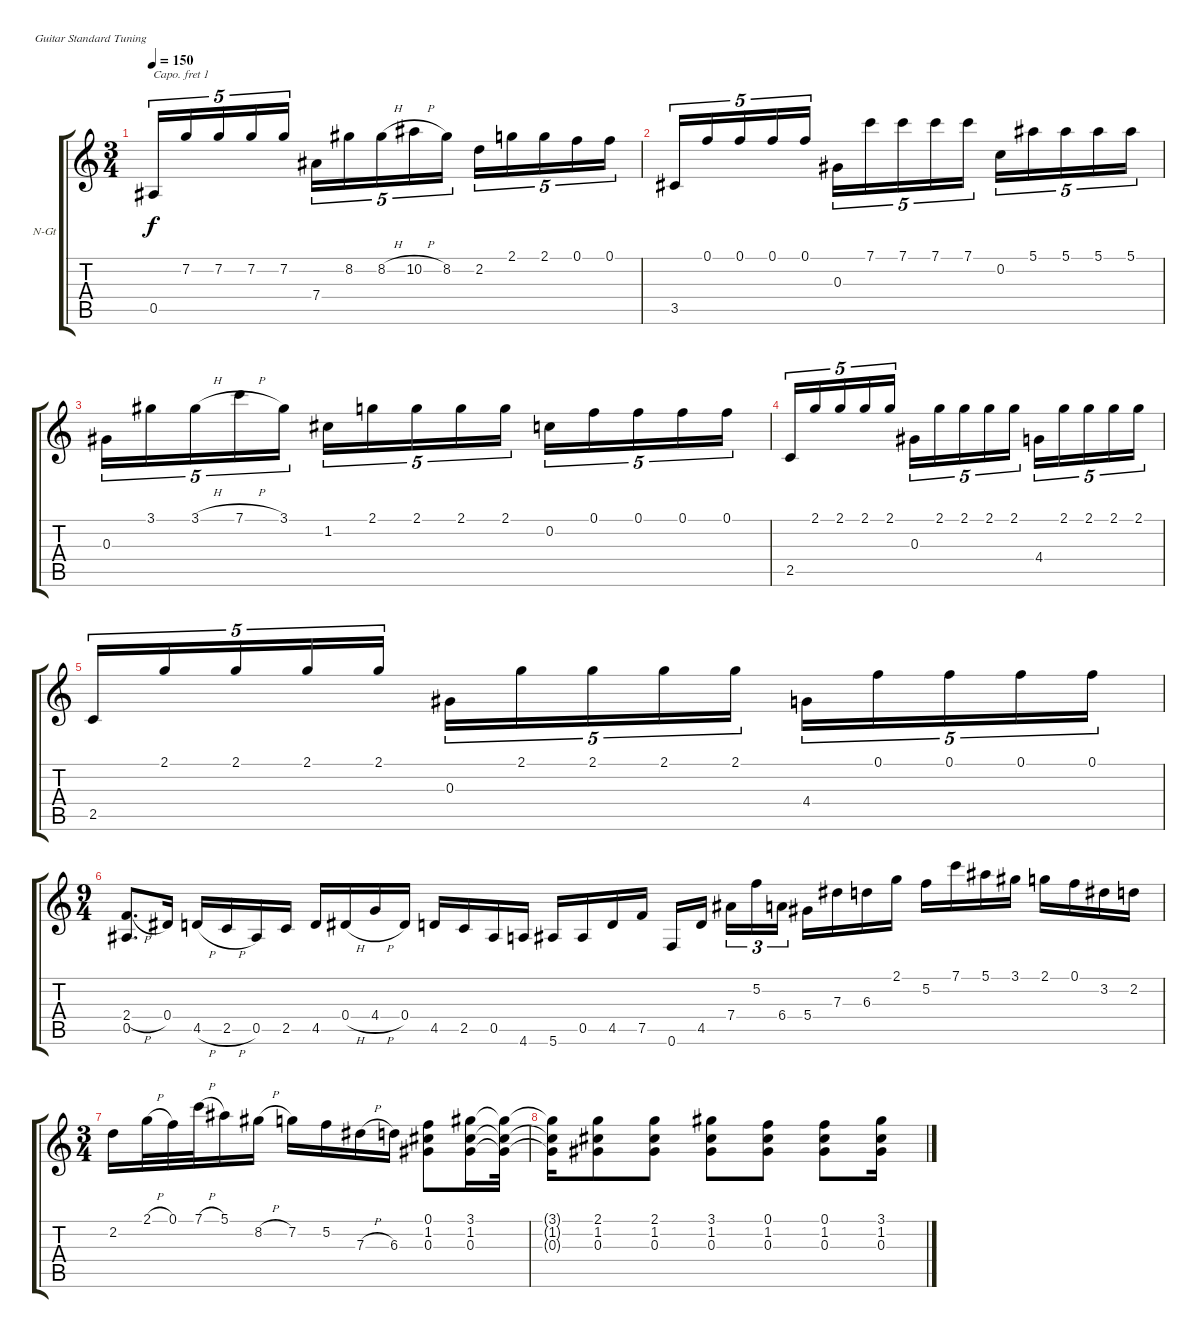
\bracketExtendMode groupsimilarinstruments
\firstSystemTrackNameOrientation horizontal
\otherSystemsTrackNameOrientation horizontal
\track ("Tarantas" "N-Gt") {instrument acousticguitarnylon}
\staff {score tabs}
\capo 1
\tuning (E4 B3 G3 D3 A2 E2)
\ts (3 4)
\tempo 150
\clef g2
\ks c
0.5.16{tu (5 4) dy f} 7.2.16{tu (5 4)} 7.2.16{tu (5 4)} 7.2.16{tu (5 4)} 7.2.16{tu (5 4)} 7.4.16{tu (5 4)} 8.2.16{tu (5 4)} 8.2{h}.16{tu (5 4)} 10.2{h}.16{tu (5 4)} 8.2.16{tu (5 4)} 2.2.16{tu (5 4)} 2.1.16{tu (5 4)} 2.1.16{tu (5 4)} 0.1.16{tu (5 4)} 0.1.16{tu (5 4)} |
3.5.16{tu (5 4)} 0.1.16{tu (5 4)} 0.1.16{tu (5 4)} 0.1.16{tu (5 4)} 0.1.16{tu (5 4)} 0.3.16{tu (5 4)} 7.1.16{tu (5 4)} 7.1.16{tu (5 4)} 7.1.16{tu (5 4)} 7.1.16{tu (5 4)} 0.2.16{tu (5 4)} 5.1.16{tu (5 4)} 5.1.16{tu (5 4)} 5.1.16{tu (5 4)} 5.1.16{tu (5 4)} |
0.3.16{tu (5 4)} 3.1.16{tu (5 4)} 3.1{h}.16{tu (5 4)} 7.1{h}.16{tu (5 4)} 3.1.16{tu (5 4)} 1.2.16{tu (5 4)} 2.1.16{tu (5 4)} 2.1.16{tu (5 4)} 2.1.16{tu (5 4)} 2.1.16{tu (5 4)} 0.2.16{tu (5 4)} 0.1.16{tu (5 4)} 0.1.16{tu (5 4)} 0.1.16{tu (5 4)} 0.1.16{tu (5 4)} |
2.5.16{tu (5 4)} 2.1.16{tu (5 4)} 2.1.16{tu (5 4)} 2.1.16{tu (5 4)} 2.1.16{tu (5 4)} 0.3.16{tu (5 4)} 2.1.16{tu (5 4)} 2.1.16{tu (5 4)} 2.1.16{tu (5 4)} 2.1.16{tu (5 4)} 4.4.16{tu (5 4)} 2.1.16{tu (5 4)} 2.1.16{tu (5 4)} 2.1.16{tu (5 4)} 2.1.16{tu (5 4)} |
2.5.16{tu (5 4)} 2.1.16{tu (5 4)} 2.1.16{tu (5 4)} 2.1.16{tu (5 4)} 2.1.16{tu (5 4)} 0.3.16{tu (5 4)} 2.1.16{tu (5 4)} 2.1.16{tu (5 4)} 2.1.16{tu (5 4)} 2.1.16{tu (5 4)} 4.4.16{tu (5 4)} 0.1.16{tu (5 4)} 0.1.16{tu (5 4)} 0.1.16{tu (5 4)} 0.1.16{tu (5 4)} |
\ts (9 4)
(2.4{h} 0.5).8{d} 0.4.16 4.5{h}.16 2.5{h}.16 0.5.16 2.5.16 4.5.16 0.4{h}.16 4.4{h}.16 0.4.16 4.5.16 2.5.16 0.5.16 4.6.16 5.6.16 0.5.16 4.5.16 7.5.16 0.6.16 4.5.16 7.4.16{tu (3 2)} 5.2.16{tu (3 2)} 6.4.16{tu (3 2)} 5.4.16 7.3.16 6.3.16 2.1.16 5.2.16 7.1.16 5.1.16 3.1.16 2.1.16 0.1.16 3.2.16 2.2.16 |
\ts (3 4)
2.2.16 2.1{h}.32 0.1.32 7.1{h}.32 5.1.16 8.2{h}.16 7.2.16 5.2.16 7.3{h}.16 6.3.16 (0.1 1.2 0.3).8 (3.1 1.2 0.3).16 (3.1{t} 1.2{t} 0.3{t}).32 |
(3.1{t} 1.2{t} 0.3{t}).16 (2.1 1.2 0.3).8 (2.1 1.2 0.3).8 (3.1 1.2 0.3).8 (0.1 1.2 0.3).8 (0.1 1.2 0.3).8 (3.1 1.2 0.3).16
